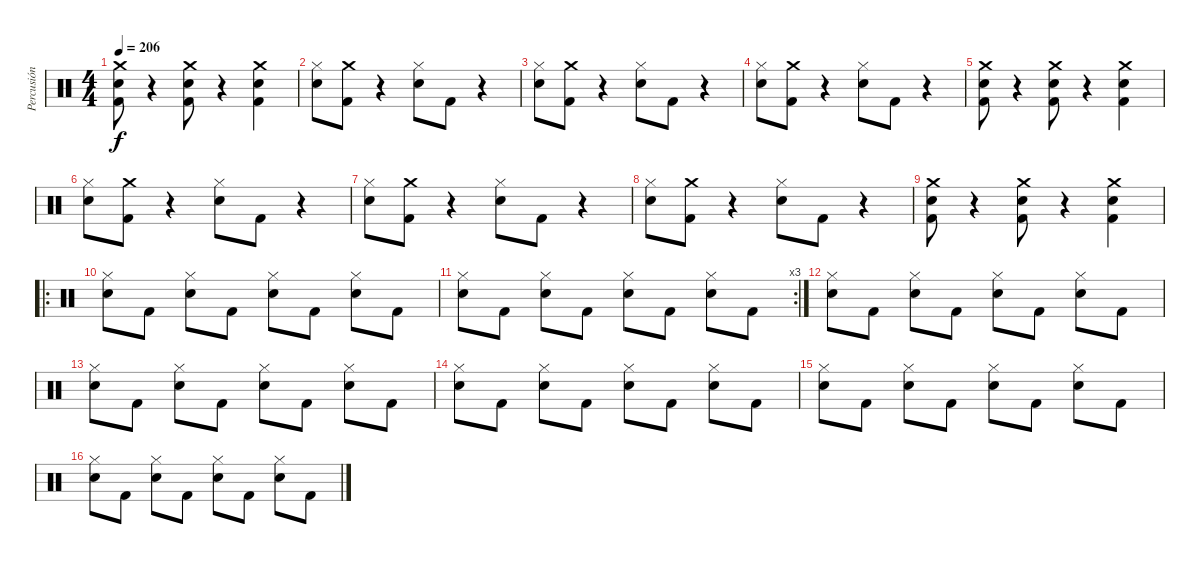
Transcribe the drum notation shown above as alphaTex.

\track ("Percusión" "Percusión") {instrument percussion}
\staff {score}
\articulation defaults
\ts (4 4)
\tempo 206
\clef neutral
\ks c
("Kick (hit) 2" "Snare (hit) 2" "Crash medium (hit)").8{dy f} r.4 ("Kick (hit) 2" "Snare (hit) 2" "Crash medium (hit)").8 r.4 ("Kick (hit) 2" "Snare (hit) 2" "Crash medium (hit)").4 |
("Snare (hit) 2" "Hi-Hat (closed)").8 ("Kick (hit) 2" "Crash medium (hit)").8 r.4 ("Snare (hit) 2" "Hi-Hat (closed)").8 "Kick (hit) 2".8 r.4 |
("Snare (hit) 2" "Hi-Hat (closed)").8 ("Kick (hit) 2" "Crash medium (hit)").8 r.4 ("Snare (hit) 2" "Hi-Hat (closed)").8 "Kick (hit) 2".8 r.4 |
("Snare (hit) 2" "Hi-Hat (closed)").8 ("Kick (hit) 2" "Crash medium (hit)").8 r.4 ("Snare (hit) 2" "Hi-Hat (closed)").8 "Kick (hit) 2".8 r.4 |
("Kick (hit) 2" "Snare (hit) 2" "Crash medium (hit)").8 r.4 ("Kick (hit) 2" "Snare (hit) 2" "Crash medium (hit)").8 r.4 ("Kick (hit) 2" "Snare (hit) 2" "Crash medium (hit)").4 |
("Snare (hit) 2" "Hi-Hat (closed)").8 ("Kick (hit) 2" "Crash medium (hit)").8 r.4 ("Snare (hit) 2" "Hi-Hat (closed)").8 "Kick (hit) 2".8 r.4 |
("Snare (hit) 2" "Hi-Hat (closed)").8 ("Kick (hit) 2" "Crash medium (hit)").8 r.4 ("Snare (hit) 2" "Hi-Hat (closed)").8 "Kick (hit) 2".8 r.4 |
("Snare (hit) 2" "Hi-Hat (closed)").8 ("Kick (hit) 2" "Crash medium (hit)").8 r.4 ("Snare (hit) 2" "Hi-Hat (closed)").8 "Kick (hit) 2".8 r.4 |
("Kick (hit) 2" "Snare (hit) 2" "Crash medium (hit)").8 r.4 ("Kick (hit) 2" "Snare (hit) 2" "Crash medium (hit)").8 r.4 ("Kick (hit) 2" "Snare (hit) 2" "Crash medium (hit)").4 |
\ro
("Snare (hit) 2" "Hi-Hat (closed)").8 "Kick (hit) 2".8 ("Snare (hit) 2" "Hi-Hat (closed)").8 "Kick (hit) 2".8 ("Snare (hit) 2" "Hi-Hat (closed)").8 "Kick (hit) 2".8 ("Snare (hit) 2" "Hi-Hat (closed)").8 "Kick (hit) 2".8 |
\rc 3
("Snare (hit) 2" "Hi-Hat (closed)").8 "Kick (hit) 2".8 ("Snare (hit) 2" "Hi-Hat (closed)").8 "Kick (hit) 2".8 ("Snare (hit) 2" "Hi-Hat (closed)").8 "Kick (hit) 2".8 ("Snare (hit) 2" "Hi-Hat (closed)").8 "Kick (hit) 2".8 |
("Snare (hit) 2" "Hi-Hat (closed)").8 "Kick (hit) 2".8 ("Snare (hit) 2" "Hi-Hat (closed)").8 "Kick (hit) 2".8 ("Snare (hit) 2" "Hi-Hat (closed)").8 "Kick (hit) 2".8 ("Snare (hit) 2" "Hi-Hat (closed)").8 "Kick (hit) 2".8 |
("Snare (hit) 2" "Hi-Hat (closed)").8 "Kick (hit) 2".8 ("Snare (hit) 2" "Hi-Hat (closed)").8 "Kick (hit) 2".8 ("Snare (hit) 2" "Hi-Hat (closed)").8 "Kick (hit) 2".8 ("Snare (hit) 2" "Hi-Hat (closed)").8 "Kick (hit) 2".8 |
("Snare (hit) 2" "Hi-Hat (closed)").8 "Kick (hit) 2".8 ("Snare (hit) 2" "Hi-Hat (closed)").8 "Kick (hit) 2".8 ("Snare (hit) 2" "Hi-Hat (closed)").8 "Kick (hit) 2".8 ("Snare (hit) 2" "Hi-Hat (closed)").8 "Kick (hit) 2".8 |
("Snare (hit) 2" "Hi-Hat (closed)").8 "Kick (hit) 2".8 ("Snare (hit) 2" "Hi-Hat (closed)").8 "Kick (hit) 2".8 ("Snare (hit) 2" "Hi-Hat (closed)").8 "Kick (hit) 2".8 ("Snare (hit) 2" "Hi-Hat (closed)").8 "Kick (hit) 2".8 |
("Snare (hit) 2" "Hi-Hat (closed)").8 "Kick (hit) 2".8 ("Snare (hit) 2" "Hi-Hat (closed)").8 "Kick (hit) 2".8 ("Snare (hit) 2" "Hi-Hat (closed)").8 "Kick (hit) 2".8 ("Snare (hit) 2" "Hi-Hat (closed)").8 "Kick (hit) 2".8
